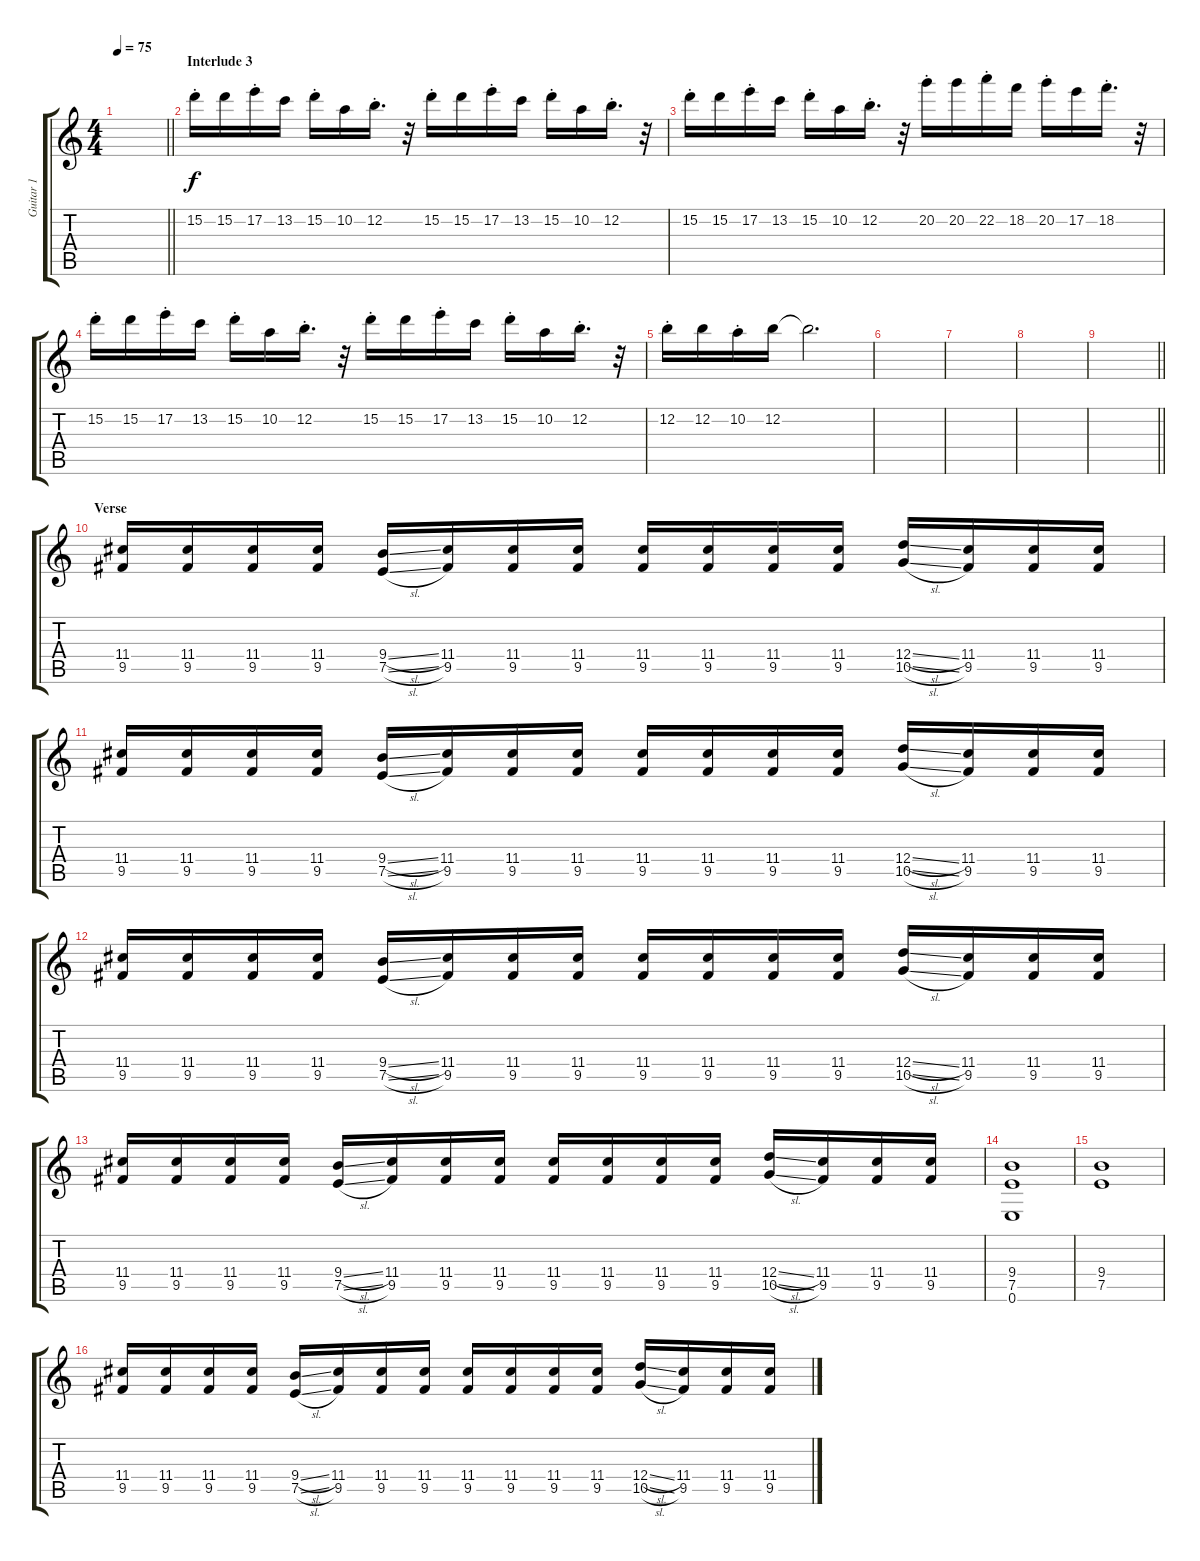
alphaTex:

\track ("Guitar 1" "Guitar 1") {instrument distortionguitar}
\staff {score tabs}
\tuning (E4 B3 G3 D3 A2 E2) {hide}
\ts (4 4)
\tempo 75
\clef g2
\barLineRight lightlight
\ks c
|
\section ("" "Interlude 3")
15.2{st}.16 15.2.16 17.2{st}.16 13.2.16 15.2{st}.16 10.2.16 12.2{st}.16{d} r.32 15.2{st}.16 15.2.16 17.2{st}.16 13.2.16 15.2{st}.16 10.2.16 12.2{st}.16{d} r.32 |
15.2{st}.16 15.2.16 17.2{st}.16 13.2.16 15.2{st}.16 10.2.16 12.2{st}.16{d} r.32 20.2{st}.16 20.2.16 22.2{st}.16 18.2.16 20.2{st}.16 17.2.16 18.2{st}.16{d} r.32 |
15.2{st}.16 15.2.16 17.2{st}.16 13.2.16 15.2{st}.16 10.2.16 12.2{st}.16{d} r.32 15.2{st}.16 15.2.16 17.2{st}.16 13.2.16 15.2{st}.16 10.2.16 12.2{st}.16{d} r.32 |
12.2{st}.16 12.2.16 10.2{st}.16 12.2.16 12.2{t}.2{d} |
|
|
|
\barLineRight lightlight
|
\section ("" "Verse")
(11.4 9.5).16 (11.4 9.5).16 (11.4 9.5).16 (11.4 9.5).16 (9.4{sl} 7.5{sl}).16 (11.4 9.5).16 (11.4 9.5).16 (11.4 9.5).16 (11.4 9.5).16 (11.4 9.5).16 (11.4 9.5).16 (11.4 9.5).16 (12.4{sl} 10.5{sl}).16 (11.4 9.5).16 (11.4 9.5).16 (11.4 9.5).16 |
(11.4 9.5).16 (11.4 9.5).16 (11.4 9.5).16 (11.4 9.5).16 (9.4{sl} 7.5{sl}).16 (11.4 9.5).16 (11.4 9.5).16 (11.4 9.5).16 (11.4 9.5).16 (11.4 9.5).16 (11.4 9.5).16 (11.4 9.5).16 (12.4{sl} 10.5{sl}).16 (11.4 9.5).16 (11.4 9.5).16 (11.4 9.5).16 |
(11.4 9.5).16 (11.4 9.5).16 (11.4 9.5).16 (11.4 9.5).16 (9.4{sl} 7.5{sl}).16 (11.4 9.5).16 (11.4 9.5).16 (11.4 9.5).16 (11.4 9.5).16 (11.4 9.5).16 (11.4 9.5).16 (11.4 9.5).16 (12.4{sl} 10.5{sl}).16 (11.4 9.5).16 (11.4 9.5).16 (11.4 9.5).16 |
(11.4 9.5).16 (11.4 9.5).16 (11.4 9.5).16 (11.4 9.5).16 (9.4{sl} 7.5{sl}).16 (11.4 9.5).16 (11.4 9.5).16 (11.4 9.5).16 (11.4 9.5).16 (11.4 9.5).16 (11.4 9.5).16 (11.4 9.5).16 (12.4{sl} 10.5{sl}).16 (11.4 9.5).16 (11.4 9.5).16 (11.4 9.5).16 |
(9.4 7.5 0.6).1 |
(9.4 7.5).1 |
(11.4 9.5).16 (11.4 9.5).16 (11.4 9.5).16 (11.4 9.5).16 (9.4{sl} 7.5{sl}).16 (11.4 9.5).16 (11.4 9.5).16 (11.4 9.5).16 (11.4 9.5).16 (11.4 9.5).16 (11.4 9.5).16 (11.4 9.5).16 (12.4{sl} 10.5{sl}).16 (11.4 9.5).16 (11.4 9.5).16 (11.4 9.5).16
